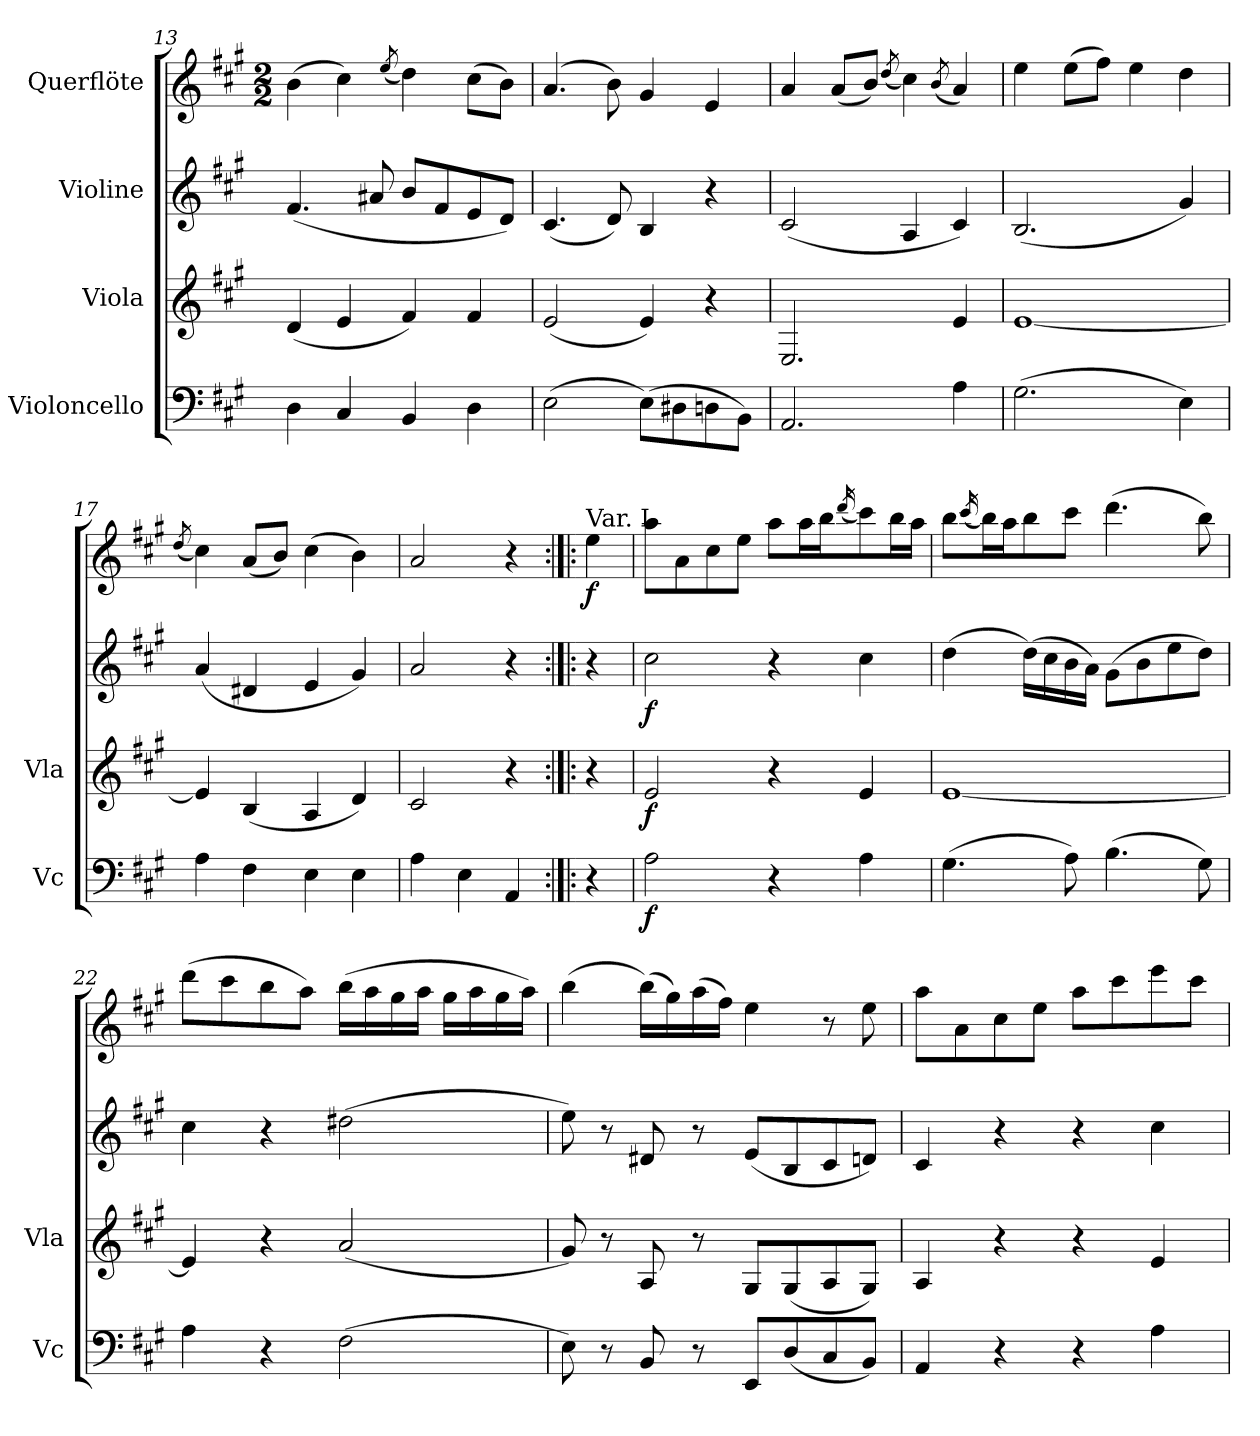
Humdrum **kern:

**kern	**dynam	**kern	**dynam	**kern	**dynam	**kern	**dynam
*part4	*part4	*part3	*part3	*part2	*part2	*part1	*part1
*staff4	*staff4	*staff3	*staff3	*staff2	*staff2	*staff1	*staff1
*I"Violoncello	*	*I"Viola	*	*I"Violine	*	*I"Querflöte	*
*I'Vc	*	*I'Vla	*	*	*	*	*
!!LO:LB:g=z
*clefF4	*	*clefG2	*	*clefG2	*	*clefG2	*
*k[f#c#g#]	*	*k[f#c#g#]	*	*k[f#c#g#]	*	*k[f#c#g#]	*
*	*	*	*	*	*	*M2/2	*
=13	=13	=13	=13	=13	=13	=13	=13
4D\	.	(<4d/	.	(<4.f#/	.	(>4b\	.
4C#/	.	4e/	.	.	.	4cc#\)	.
.	.	.	.	8a#X/	.	.	.
.	.	.	.	.	.	(<8qee/	.
4BB/	.	4f#/)	.	8b/L	.	4dd\)	.
.	.	.	.	8f#/	.	.	.
4D\	.	4f#/	.	8e/	.	(>8cc#\L	.
.	.	.	.	8d/J)	.	8b\J)	.
=14	=14	=14	=14	=14	=14	=14	=14
(>2E\	.	(<2e/	.	(<4.c#/	.	(>4.a/	.
.	.	.	.	8d/)	.	8b\)	.
(>8E\L)	.	4e/)	.	4B/	.	4g#/	.
8D#X\	.	.	.	.	.	.	.
8Dn\	.	4r	.	4r	.	4e/	.
8BB\J)	.	.	.	.	.	.	.
=15	=15	=15	=15	=15	=15	=15	=15
2.AA/	.	2.E/	.	(<2c#/	.	4a/	.
.	.	.	.	.	.	(<8a/L	.
.	.	.	.	.	.	8b/J)	.
.	.	.	.	.	.	(<8qdd/	.
.	.	.	.	4A/	.	4cc#\)	.
.	.	.	.	.	.	(<8qb/	.
4A\	.	4e/	.	4c#/)	.	4a/)	.
=16	=16	=16	=16	=16	=16	=16	=16
(>2.G#\	.	[1e	.	(<2.B/	.	4ee\	.
.	.	.	.	.	.	(>8ee\L	.
.	.	.	.	.	.	8ff#\J)	.
.	.	.	.	.	.	4ee\	.
4E\)	.	.	.	4g#/)	.	4dd\	.
=17	=17	=17	=17	=17	=17	=17	=17
.	.	.	.	.	.	(<8qdd/	.
4A\	.	4e/]	.	(<4a/	.	4cc#\)	.
4F#\	.	(<4B/	.	4d#X/	.	(<8a/L	.
.	.	.	.	.	.	8b/J)	.
4E\	.	4A/	.	4e/	.	(>4cc#\	.
4E\	.	4d/)	.	4g#/)	.	4b\)	.
=18	=18	=18	=18	=18	=18	=18	=18
4A\	.	2c#/	.	2a/	.	2a/	.
4E\	.	.	.	.	.	.	.
4AA/	.	4r	.	4r	.	4r	.
!!LO:PB:g=z
=19:|!|:	=19:|!|:	=19:|!|:	=19:|!|:	=19:|!|:	=19:|!|:	=19:|!|:	=19:|!|:
!	!	!	!	!	!	!LO:TX:a:t=Var. I	!
!	!	!	!	!	!	!	!LO:DY:b
4r	.	4r	.	4r	.	4ee\	f
=20	=20	=20	=20	=20	=20	=20	=20
!	!LO:DY:b	!	!LO:DY:b	!	!LO:DY:b	!	!
2A\	f	2e/	f	2cc#\	f	8aa\L	.
.	.	.	.	.	.	8a\	.
.	.	.	.	.	.	8cc#\	.
.	.	.	.	.	.	8ee\J	.
4r	.	4r	.	4r	.	8aa\L	.
.	.	.	.	.	.	16aa\L	.
.	.	.	.	.	.	16bb\J	.
.	.	.	.	.	.	(<16qddd/	.
4A\	.	4e/	.	4cc#\	.	8ccc#\)	.
.	.	.	.	.	.	16bb\L	.
.	.	.	.	.	.	16aa\JJ	.
=21	=21	=21	=21	=21	=21	=21	=21
(>4.G#\	.	[1e	.	(>4dd\	.	8bb\L	.
.	.	.	.	.	.	(<16qccc#/	.
.	.	.	.	.	.	16bb\L)	.
.	.	.	.	.	.	16aa\J	.
.	.	.	.	(>16dd\LL)	.	8bb\	.
.	.	.	.	16cc#\	.	.	.
8A\)	.	.	.	16b\	.	8ccc#\J	.
.	.	.	.	16a\JJ)	.	.	.
(>4.B\	.	.	.	(>8g#\L	.	(>4.ddd\	.
.	.	.	.	8b\	.	.	.
.	.	.	.	8ee\	.	.	.
8G#\)	.	.	.	8dd\J)	.	8bb\)	.
=22	=22	=22	=22	=22	=22	=22	=22
4A\	.	4e/]	.	4cc#\	.	(>8ddd\L	.
.	.	.	.	.	.	8ccc#\	.
4r	.	4r	.	4r	.	8bb\	.
.	.	.	.	.	.	8aa\J)	.
(>2F#\	.	(<2a/	.	(>2dd#X\	.	(>16bb\LL	.
.	.	.	.	.	.	16aa\	.
.	.	.	.	.	.	16gg#\	.
.	.	.	.	.	.	16aa\JJ	.
.	.	.	.	.	.	16gg#\LL	.
.	.	.	.	.	.	16aa\	.
.	.	.	.	.	.	16gg#\	.
.	.	.	.	.	.	16aa\JJ)	.
=23	=23	=23	=23	=23	=23	=23	=23
8E\)	.	8g#/)	.	8ee\)	.	(>4bb\	.
8r	.	8r	.	8r	.	.	.
8BB/	.	8A/	.	8d#X/	.	(>16bb\LL)	.
.	.	.	.	.	.	16gg#\)	.
8r	.	8r	.	8r	.	(>16aa\	.
.	.	.	.	.	.	16ff#\JJ)	.
8EE/L	.	8G#/L	.	(<8e/L	.	4ee\	.
(<8D/	.	(<8G#/	.	8B/	.	.	.
8C#/	.	8A/	.	8c#/	.	8r	.
8BB/J)	.	8G#/J)	.	8dn/J)	.	8ee\	.
!!LO:LB:g=z
=24	=24	=24	=24	=24	=24	=24	=24
4AA/	.	4A/	.	4c#/	.	8aa\L	.
.	.	.	.	.	.	8a\	.
4r	.	4r	.	4r	.	8cc#\	.
.	.	.	.	.	.	8ee\J	.
4r	.	4r	.	4r	.	8aa\L	.
.	.	.	.	.	.	8ccc#\	.
4A\	.	4e/	.	4cc#\	.	8eee\	.
.	.	.	.	.	.	8ccc#\J	.
=	=	=	=	=	=	=	=
*-	*-	*-	*-	*-	*-	*-	*-
